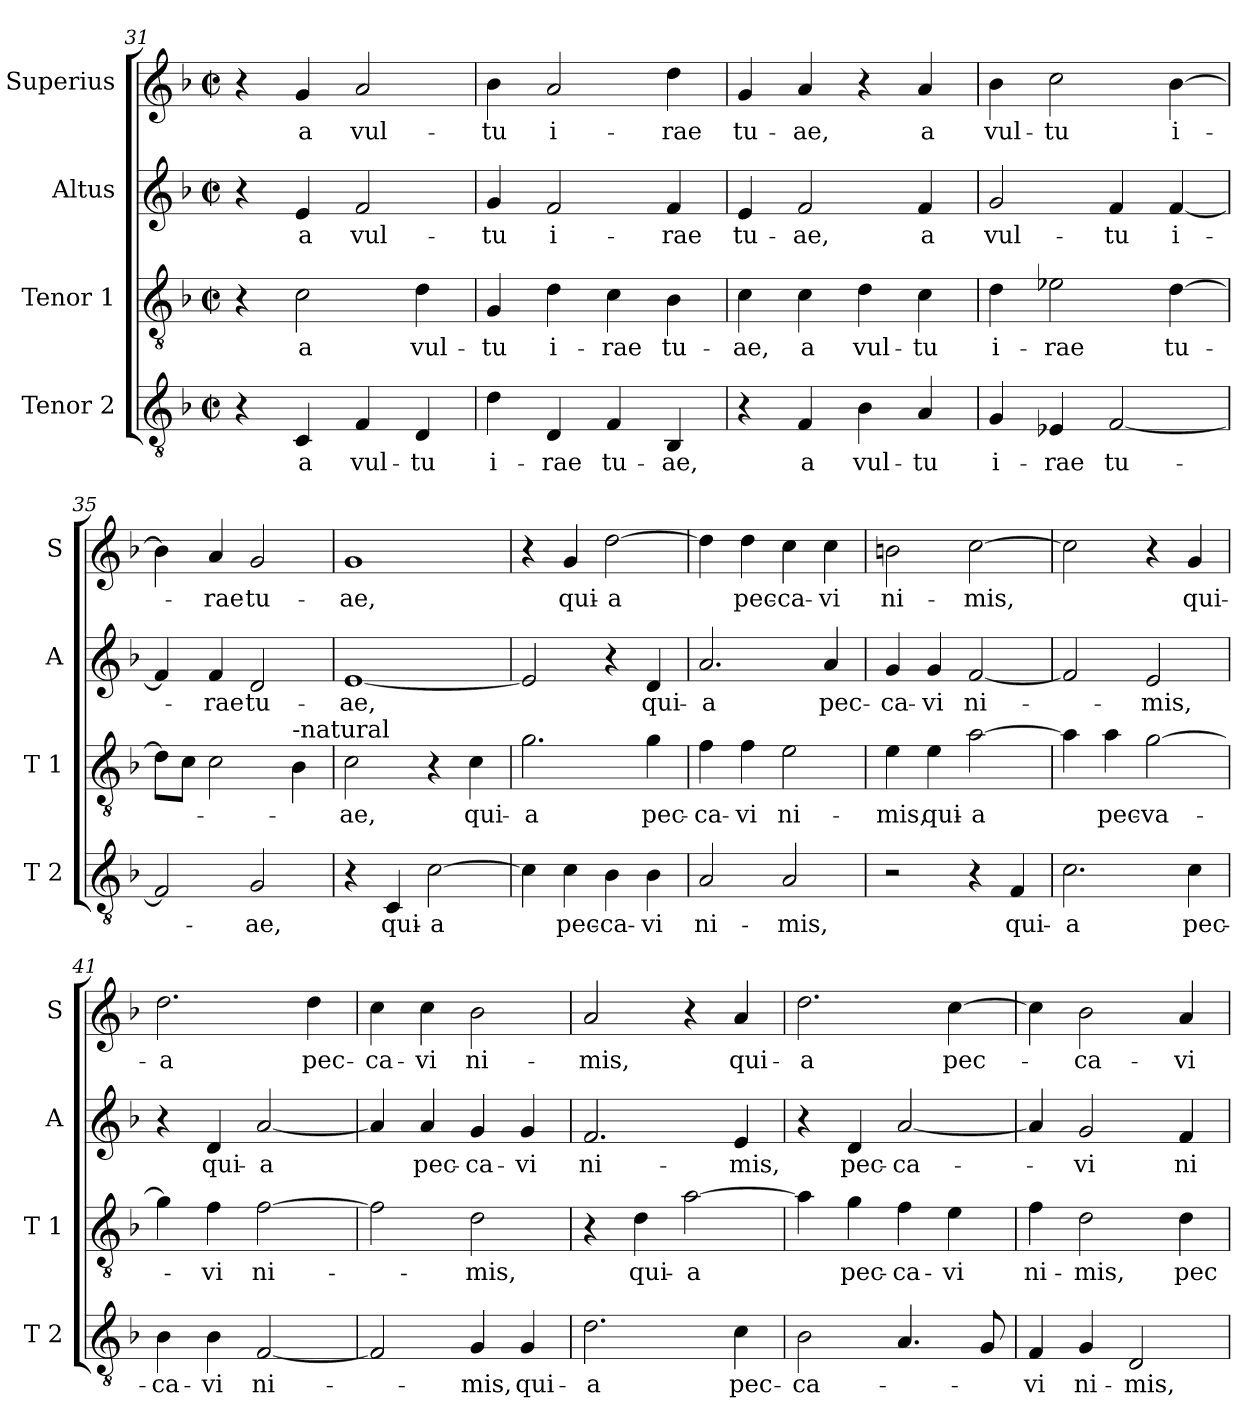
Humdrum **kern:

**kern	**text	**kern	**text	**kern	**text	**kern	**text
*part4	*part4	*part3	*part3	*part2	*part2	*part1	*part1
*staff4	*staff4	*staff3	*staff3	*staff2	*staff2	*staff1	*staff1
*I"Tenor 2	*	*I"Tenor 1	*	*I"Altus	*	*I"Superius	*
*I'T 2	*	*I'T 1	*	*I'A	*	*I'S	*
*clefGv2	*	*clefGv2	*	*clefG2	*	*clefG2	*
*k[b-]	*	*k[b-]	*	*k[b-]	*	*k[b-]	*
*F:	*	*F:	*	*F:	*	*F:	*
*M2/2	*	*M2/2	*	*M2/2	*	*M2/2	*
*met(c|)	*	*met(c|)	*	*met(c|)	*	*met(c|)	*
=31	=31	=31	=31	=31	=31	=31	=31
4r	.	4r	.	4r	.	4r	.
4C/	a	2c\	a	4e/	a	4g/	a
4F/	vul-	.	.	2f/	vul-	2a/	vul-
4D/	-tu	4d\	vul-	.	.	.	.
=32	=32	=32	=32	=32	=32	=32	=32
4d\	i-	4G/	-tu	4g/	-tu	4b-\	-tu
4D/	-rae	4d\	i-	2f/	i-	2a/	i-
4F/	tu-	4c\	-rae	.	.	.	.
4BB-/	-ae,	4B-\	tu-	4f/	-rae	4dd\	-rae
=33	=33	=33	=33	=33	=33	=33	=33
4r	.	4c\	-ae,	4e/	tu-	4g/	tu-
4F/	a	4c\	a	2f/	-ae,	4a/	-ae,
4B-\	vul-	4d\	vul-	.	.	4r	.
4A/	-tu	4c\	-tu	4f/	a	4a/	a
=34	=34	=34	=34	=34	=34	=34	=34
4G/	i-	4d\	i-	2g/	vul-	4b-\	vul-
4E-X/	-rae	2e-X\	-rae	.	.	2cc\	-tu
[2F/	tu-	.	.	4f/	-tu	.	.
.	.	[4d\	tu-	[4f/	i-	[4b-\	i-
=35	=35	=35	=35	=35	=35	=35	=35
2F/]	.	8d\L]	.	4f/]	.	4b-\]	.
.	.	8c\J	.	.	.	.	.
.	.	2c\	.	4f/	-rae	4a/	-rae
2G/	-ae,	.	.	2d/	tu-	2g/	tu-
!	!	!LO:TX:a:t=-natural	!	!	!	!	!
.	.	4B-\	.	.	.	.	.
!!LO:LB:g=z
=36	=36	=36	=36	=36	=36	=36	=36
4r	.	2c\	-ae,	[1e	-ae,	1g	-ae,
4C/	qui-	.	.	.	.	.	.
[2c\	-a	4r	.	.	.	.	.
.	.	4c\	qui-	.	.	.	.
=37	=37	=37	=37	=37	=37	=37	=37
4c\]	.	2.g\	-a	2e/]	.	4r	.
4c\	pec-	.	.	.	.	4g/	qui-
4B-\	-ca-	.	.	4r	.	[2dd\	-a
4B-\	-vi	4g\	pec-	4d/	qui-	.	.
=38	=38	=38	=38	=38	=38	=38	=38
2A/	ni-	4f\	-ca-	2.a/	-a	4dd\]	.
.	.	4f\	-vi	.	.	4dd\	pec-
2A/	-mis,	2e\	ni-	.	.	4cc\	-ca-
.	.	.	.	4a/	pec-	4cc\	-vi
=39	=39	=39	=39	=39	=39	=39	=39
2r	.	4e\	-mis,	4g/	-ca-	2bn\	ni-
.	.	4e\	qui-	4g/	-vi	.	.
4r	.	[2a\	-a	[2f/	ni-	[2cc\	-mis,
4F/	qui-	.	.	.	.	.	.
=40	=40	=40	=40	=40	=40	=40	=40
2.c\	-a	4a\]	.	2f/]	.	2cc\]	.
.	.	4a\	pec-	.	.	.	.
.	.	[2g\	-va-	2e/	-mis,	4r	.
4c\	pec-	.	.	.	.	4g/	qui-
=41	=41	=41	=41	=41	=41	=41	=41
4B-\	-ca-	4g\]	.	4r	.	2.dd\	-a
4B-\	-vi	4f\	-vi	4d/	qui-	.	.
[2F/	ni-	[2f\	ni-	[2a/	-a	.	.
.	.	.	.	.	.	4dd\	pec-
!!LO:PB:g=z
=42	=42	=42	=42	=42	=42	=42	=42
2F/]	.	2f\]	.	4a/]	.	4cc\	-ca-
.	.	.	.	4a/	pec-	4cc\	-vi
4G/	-mis,	2d\	-mis,	4g/	-ca-	2b-\	ni-
4G/	qui-	.	.	4g/	-vi	.	.
=43	=43	=43	=43	=43	=43	=43	=43
2.d\	-a	4r	.	2.f/	ni-	2a/	-mis,
.	.	4d\	qui-	.	.	.	.
.	.	[2a\	-a	.	.	4r	.
4c\	pec-	.	.	4e/	-mis,	4a/	qui-
=44	=44	=44	=44	=44	=44	=44	=44
2B-\	-ca-	4a\]	.	4r	.	2.dd\	-a
.	.	4g\	pec-	4d/	pec-	.	.
4.A/	.	4f\	-ca-	[2a/	-ca-	.	.
.	.	4e\	-vi	.	.	[4cc\	pec-
8G/	.	.	.	.	.	.	.
=45	=45	=45	=45	=45	=45	=45	=45
4F/	-vi	4f\	ni-	4a/]	.	4cc\]	.
4G/	ni-	2d\	-mis,	2g/	-vi	2b-\	-ca-
2D/	-mis,	.	.	.	.	.	.
.	.	4d\	pec-	4f/	ni-	4a/	-vi
=	=	=	=	=	=	=	=
*-	*-	*-	*-	*-	*-	*-	*-
